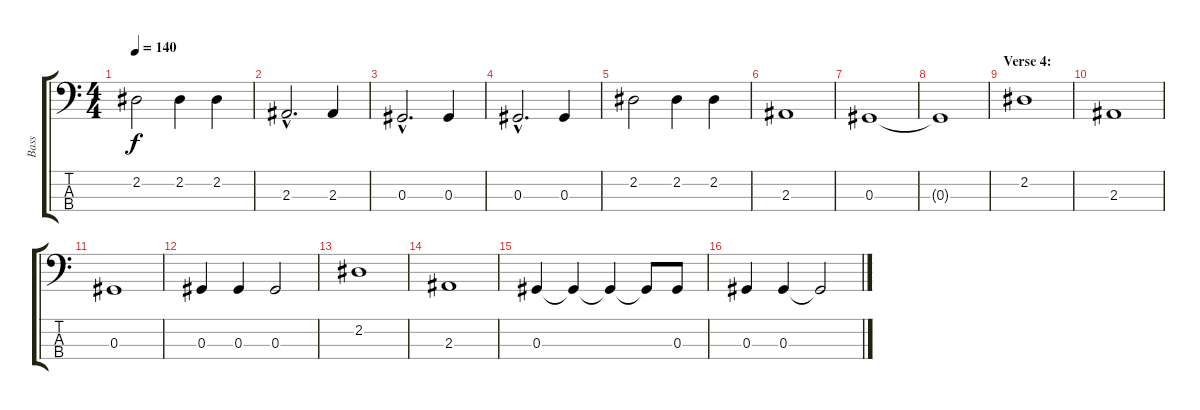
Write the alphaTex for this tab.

\track ("Bass" "Bass") {instrument slapbass2}
\staff {score tabs}
\tuning (Gb2 Db2 Ab1 Eb1) {hide}
\ts (4 4)
\tempo 140
\clef f4
\ks c
2.2.2{dy f} 2.2.4 2.2.4 |
2.3{hac}.2{d} 2.3.4 |
0.3{hac}.2{d} 0.3.4 |
0.3{hac}.2{d} 0.3.4 |
2.2.2 2.2.4 2.2.4 |
2.3.1 |
0.3.1 |
0.3{t}.1 |
\section ("" "Verse 4:")
2.2.1 |
2.3.1 |
0.3.1 |
0.3.4 0.3.4 0.3.2 |
2.2.1 |
2.3.1 |
0.3.4 0.3{t}.4 0.3{t}.4 0.3{t}.8 0.3.8 |
0.3.4 0.3.4 0.3{t}.2
